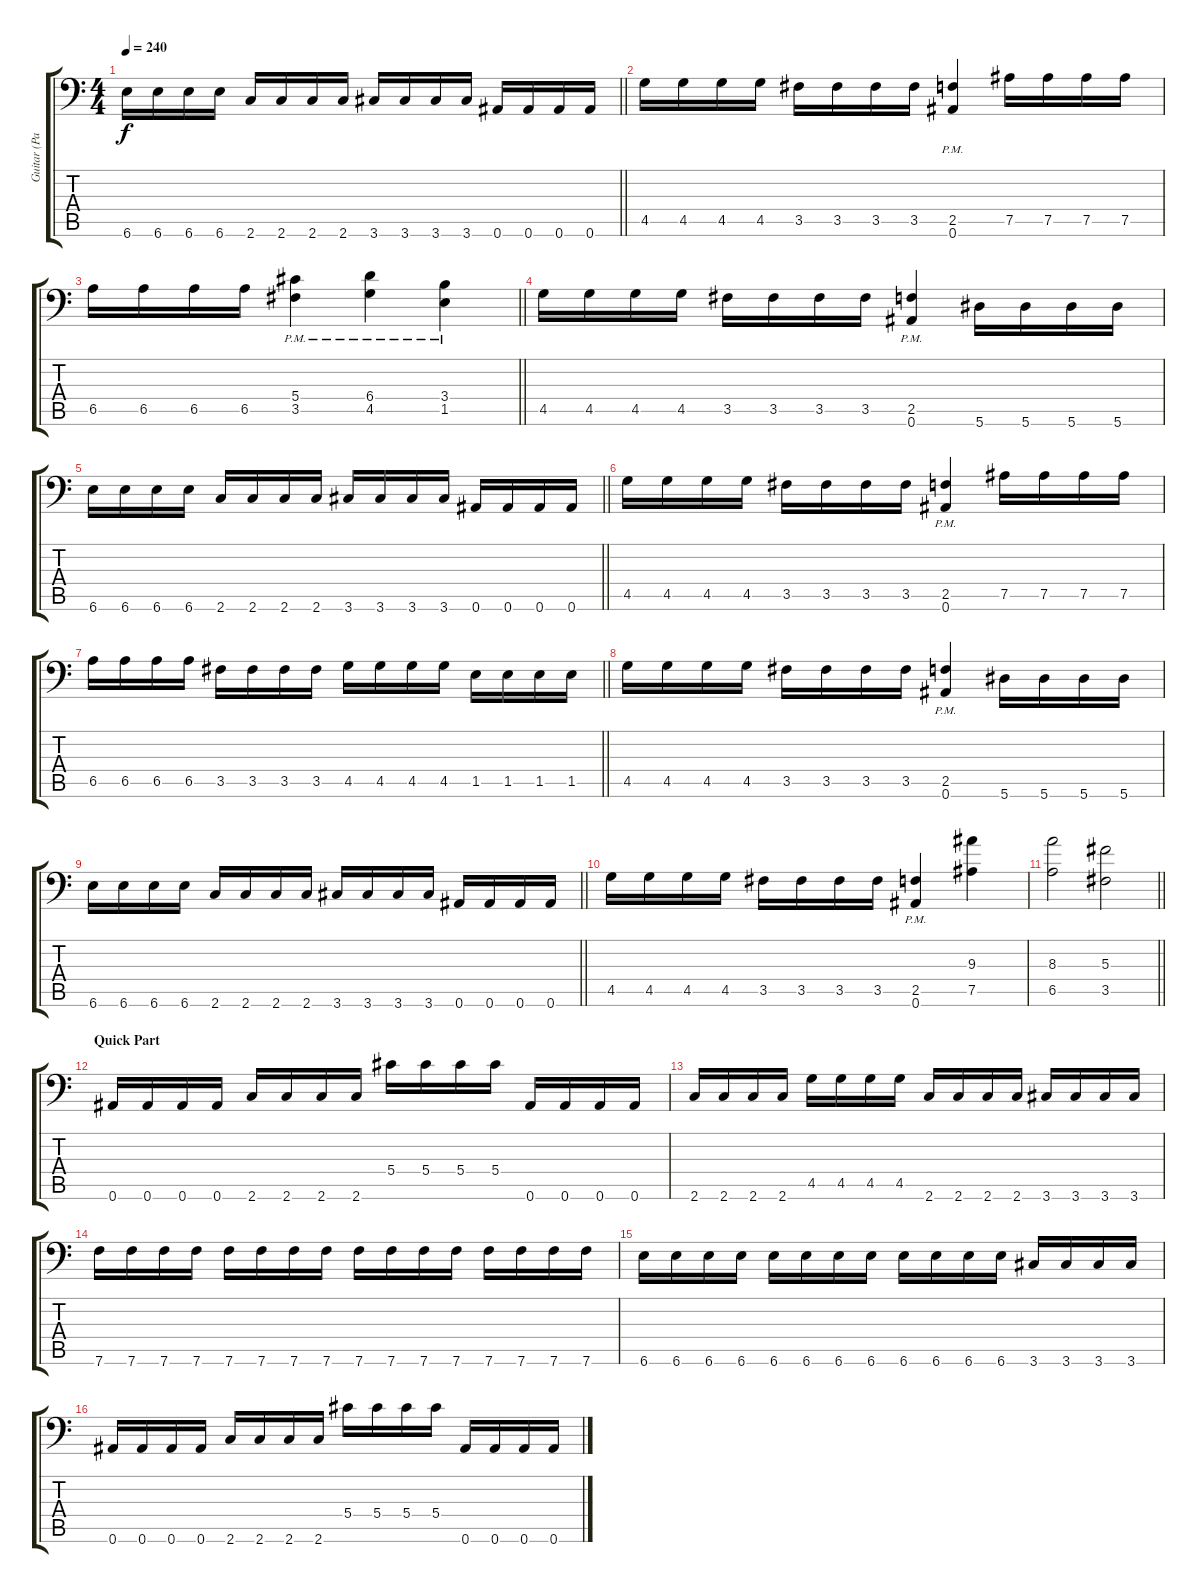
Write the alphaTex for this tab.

\track ("Guitar (Patt)" "Guitar (Pa") {instrument distortionguitar}
\staff {score tabs}
\tuning (Bb3 F3 Db3 Ab2 Eb2 Bb1) {hide}
\ts (4 4)
\tempo 240
\clef f4
\barLineRight lightlight
\ks c
6.6.16{dy f} 6.6.16 6.6.16 6.6.16 2.6.16 2.6.16 2.6.16 2.6.16 3.6.16 3.6.16 3.6.16 3.6.16 0.6.16 0.6.16 0.6.16 0.6.16 |
4.5.16 4.5.16 4.5.16 4.5.16 3.5.16 3.5.16 3.5.16 3.5.16 (2.5{pm} 0.6{pm}).4 7.5.16 7.5.16 7.5.16 7.5.16 |
\barLineRight lightlight
6.5.16 6.5.16 6.5.16 6.5.16 (5.4{pm} 3.5{pm}).4 (6.4{pm} 4.5{pm}).4 (3.4{pm} 1.5{pm}).4 |
4.5.16 4.5.16 4.5.16 4.5.16 3.5.16 3.5.16 3.5.16 3.5.16 (2.5{pm} 0.6{pm}).4 5.6.16 5.6.16 5.6.16 5.6.16 |
\barLineRight lightlight
6.6.16 6.6.16 6.6.16 6.6.16 2.6.16 2.6.16 2.6.16 2.6.16 3.6.16 3.6.16 3.6.16 3.6.16 0.6.16 0.6.16 0.6.16 0.6.16 |
4.5.16 4.5.16 4.5.16 4.5.16 3.5.16 3.5.16 3.5.16 3.5.16 (2.5{pm} 0.6{pm}).4 7.5.16 7.5.16 7.5.16 7.5.16 |
\barLineRight lightlight
6.5.16 6.5.16 6.5.16 6.5.16 3.5.16 3.5.16 3.5.16 3.5.16 4.5.16 4.5.16 4.5.16 4.5.16 1.5.16 1.5.16 1.5.16 1.5.16 |
4.5.16 4.5.16 4.5.16 4.5.16 3.5.16 3.5.16 3.5.16 3.5.16 (2.5{pm} 0.6{pm}).4 5.6.16 5.6.16 5.6.16 5.6.16 |
\barLineRight lightlight
6.6.16 6.6.16 6.6.16 6.6.16 2.6.16 2.6.16 2.6.16 2.6.16 3.6.16 3.6.16 3.6.16 3.6.16 0.6.16 0.6.16 0.6.16 0.6.16 |
4.5.16 4.5.16 4.5.16 4.5.16 3.5.16 3.5.16 3.5.16 3.5.16 (2.5{pm} 0.6{pm}).4 (9.3 7.5).4 |
\barLineRight lightlight
(8.3 6.5).2 (5.3 3.5).2 |
\section ("" "Quick Part")
0.6.16 0.6.16 0.6.16 0.6.16 2.6.16 2.6.16 2.6.16 2.6.16 5.4.16 5.4.16 5.4.16 5.4.16 0.6.16 0.6.16 0.6.16 0.6.16 |
2.6.16 2.6.16 2.6.16 2.6.16 4.5.16 4.5.16 4.5.16 4.5.16 2.6.16 2.6.16 2.6.16 2.6.16 3.6.16 3.6.16 3.6.16 3.6.16 |
7.6.16 7.6.16 7.6.16 7.6.16 7.6.16 7.6.16 7.6.16 7.6.16 7.6.16 7.6.16 7.6.16 7.6.16 7.6.16 7.6.16 7.6.16 7.6.16 |
6.6.16 6.6.16 6.6.16 6.6.16 6.6.16 6.6.16 6.6.16 6.6.16 6.6.16 6.6.16 6.6.16 6.6.16 3.6.16 3.6.16 3.6.16 3.6.16 |
0.6.16 0.6.16 0.6.16 0.6.16 2.6.16 2.6.16 2.6.16 2.6.16 5.4.16 5.4.16 5.4.16 5.4.16 0.6.16 0.6.16 0.6.16 0.6.16
